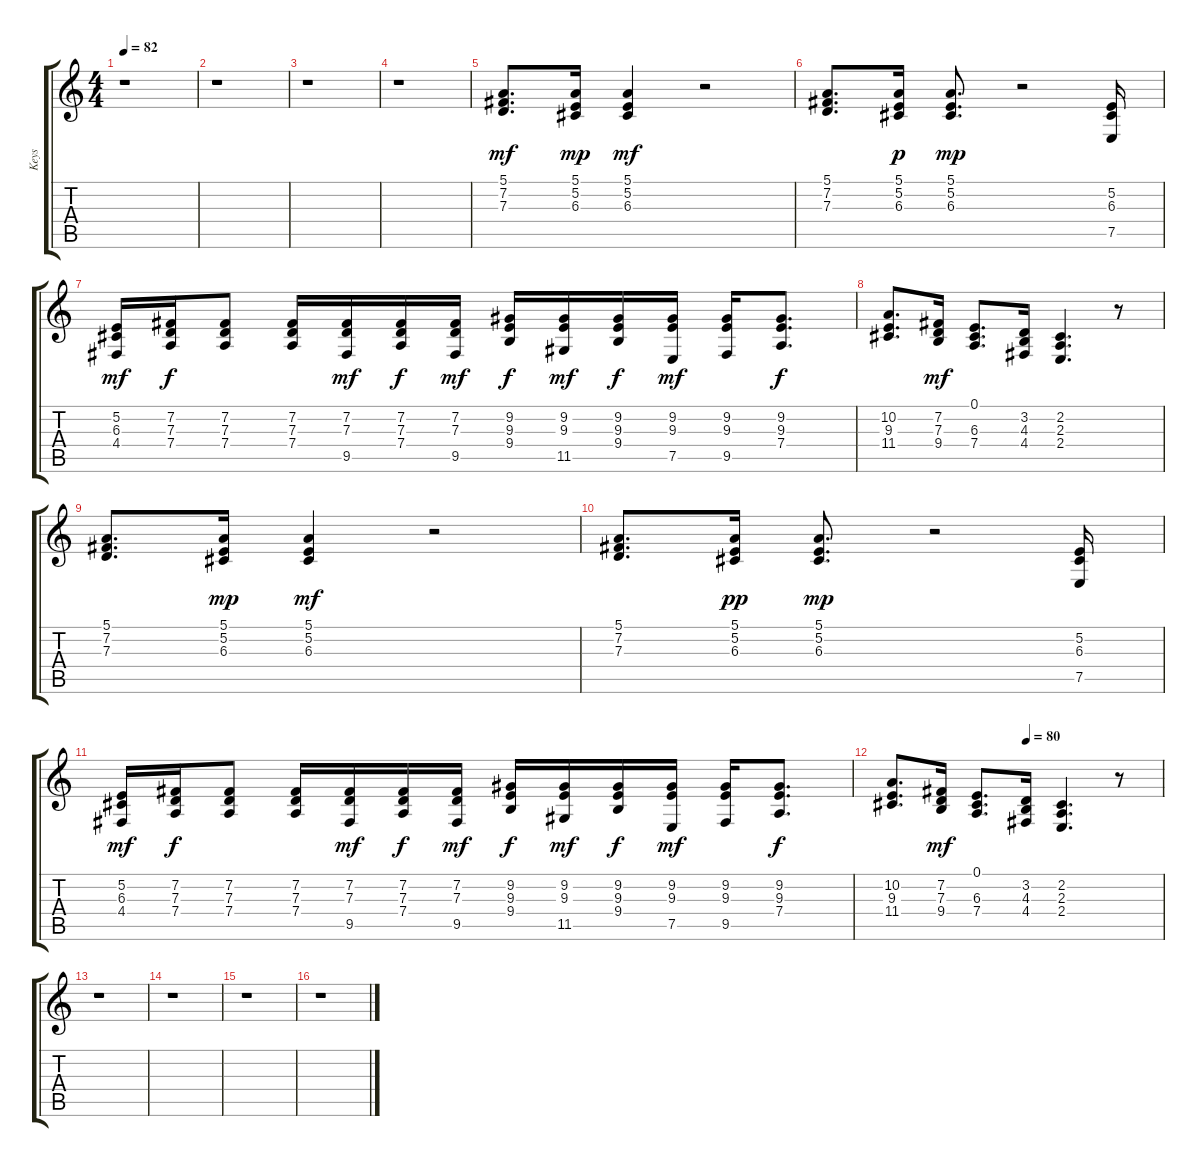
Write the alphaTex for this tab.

\track ("Keys" "Keys") {instrument electricpiano1}
\staff {score tabs}
\tuning (E4 B3 G3 D3 A2 E2) {hide}
\ts (4 4)
\tempo 82
\clef g2
\ks c
r.1{dy mf} |
r.1 |
r.1 |
r.1 |
(5.1 7.2 7.3).8{d} (5.1 5.2 6.3).16{dy mp} (5.1 5.2 6.3).4{dy mf} r.2 |
(5.1 7.2 7.3).8{d} (5.1 5.2 6.3).16{dy p} (5.1 5.2 6.3).8{d dy mp} r.2 (5.2 6.3 7.5).16 |
(5.2 6.3 4.4).16{dy mf} (7.2 7.3 7.4).16{dy f} (7.2 7.3 7.4).8 (7.2 7.3 7.4).16 (7.2 7.3 9.5).16{dy mf} (7.2 7.3 7.4).16{dy f} (7.2 7.3 9.5).16{dy mf} (9.2 9.3 9.4).16{dy f} (9.2 9.3 11.5).16{dy mf} (9.2 9.3 9.4).16{dy f} (9.2 9.3 7.5).16{dy mf} (9.2 9.3 9.5).16 (9.2 9.3 7.4).8{d dy f} |
(10.2 9.3 11.4).8{d} (7.2 7.3 9.4).16{dy mf} (0.1 6.3 7.4).8{d} (3.2 4.3 4.4).16 (2.2 2.3 2.4).4{d} r.8 |
(5.1 7.2 7.3).8{d} (5.1 5.2 6.3).16{dy mp} (5.1 5.2 6.3).4{dy mf} r.2 |
(5.1 7.2 7.3).8{d} (5.1 5.2 6.3).16{dy pp} (5.1 5.2 6.3).8{d dy mp} r.2 (5.2 6.3 7.5).16 |
(5.2 6.3 4.4).16{dy mf} (7.2 7.3 7.4).16{dy f} (7.2 7.3 7.4).8 (7.2 7.3 7.4).16 (7.2 7.3 9.5).16{dy mf} (7.2 7.3 7.4).16{dy f} (7.2 7.3 9.5).16{dy mf} (9.2 9.3 9.4).16{dy f} (9.2 9.3 11.5).16{dy mf} (9.2 9.3 9.4).16{dy f} (9.2 9.3 7.5).16{dy mf} (9.2 9.3 9.5).16 (9.2 9.3 7.4).8{d dy f} |
\tempo (80 0.5)
(10.2 9.3 11.4).8{d} (7.2 7.3 9.4).16{dy mf} (0.1 6.3 7.4).8{d} (3.2 4.3 4.4).16 (2.2 2.3 2.4).4{d} r.8 |
r.1 |
r.1 |
r.1 |
r.1
